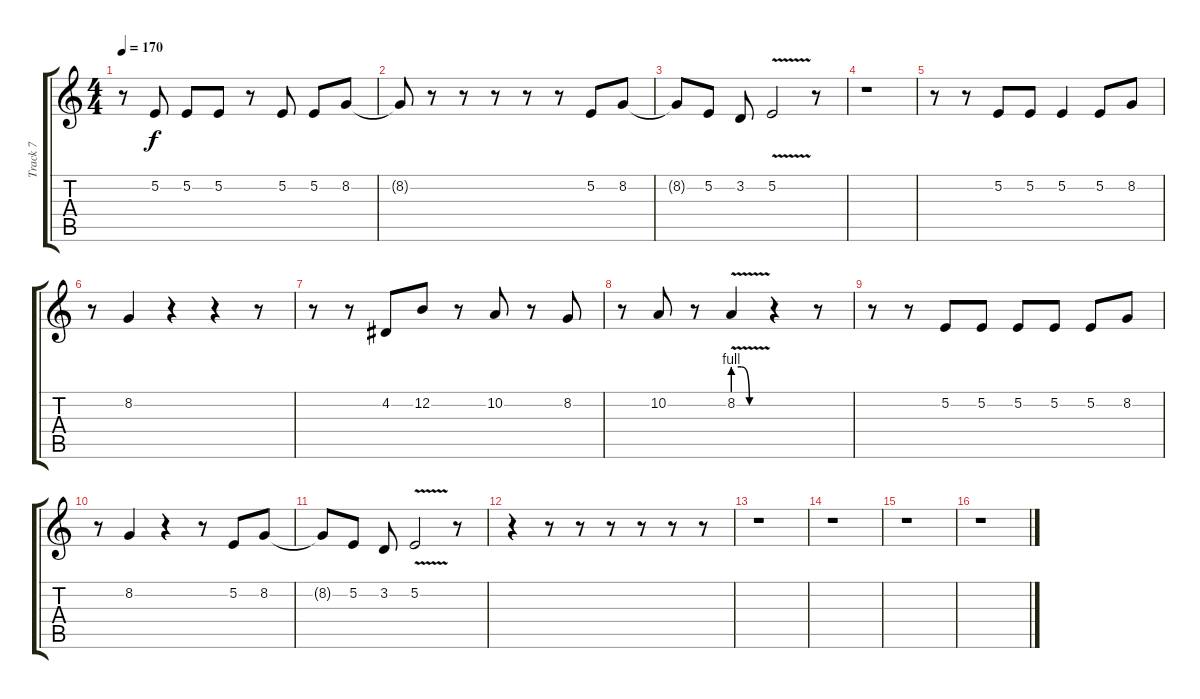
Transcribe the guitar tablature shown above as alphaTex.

\track ("Track 7" "Track 7") {instrument trumpet}
\staff {score tabs}
\tuning (E4 B3 G3 D3 A2 E2) {hide}
\ts (4 4)
\tempo 170
\clef g2
\ks c
r.8{dy f} 5.2.8 5.2.8 5.2.8 r.8 5.2.8 5.2.8 8.2.8 |
8.2{t}.8 r.8 r.8 r.8 r.8 r.8 5.2.8 8.2.8 |
8.2{t}.8 5.2.8 3.2.8 5.2{v}.2 r.8 |
r.1 |
r.8 r.8 5.2.8 5.2.8 5.2.4 5.2.8 8.2.8 |
r.8 8.2.4 r.4 r.4 r.8 |
r.8 r.8 4.2.8 12.2.8 r.8 10.2.8 r.8 8.2.8 |
r.8 10.2.8 r.8 8.2{be (custom 0 4 15 4 30 0 60 0) v}.4 r.4 r.8 |
r.8 r.8 5.2.8 5.2.8 5.2.8 5.2.8 5.2.8 8.2.8 |
r.8 8.2.4 r.4 r.8 5.2.8 8.2.8 |
8.2{t}.8 5.2.8 3.2.8 5.2{v}.2 r.8 |
r.4 r.8 r.8 r.8 r.8 r.8 r.8 |
r.1 |
r.1 |
r.1 |
r.1
